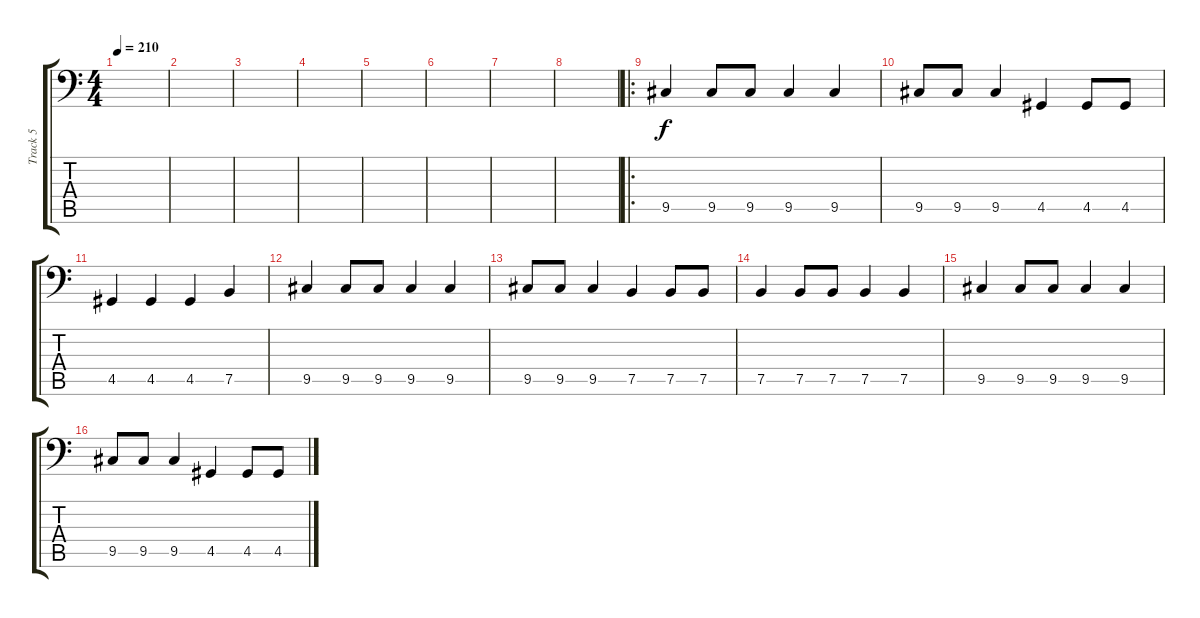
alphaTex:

\track ("Track 5" "Track 5") {instrument acousticbass}
\staff {score tabs}
\tuning (C3 G2 D2 A1 E1 B0) {hide}
\ts (4 4)
\tempo 210
\clef f4
\ks c
|
|
|
|
|
|
|
|
\ro
9.5.4 9.5.8 9.5.8 9.5.4 9.5.4 |
9.5.8 9.5.8 9.5.4 4.5.4 4.5.8 4.5.8 |
4.5.4 4.5.4 4.5.4 7.5.4 |
9.5.4 9.5.8 9.5.8 9.5.4 9.5.4 |
9.5.8 9.5.8 9.5.4 7.5.4 7.5.8 7.5.8 |
7.5.4 7.5.8 7.5.8 7.5.4 7.5.4 |
9.5.4 9.5.8 9.5.8 9.5.4 9.5.4 |
9.5.8 9.5.8 9.5.4 4.5.4 4.5.8 4.5.8
